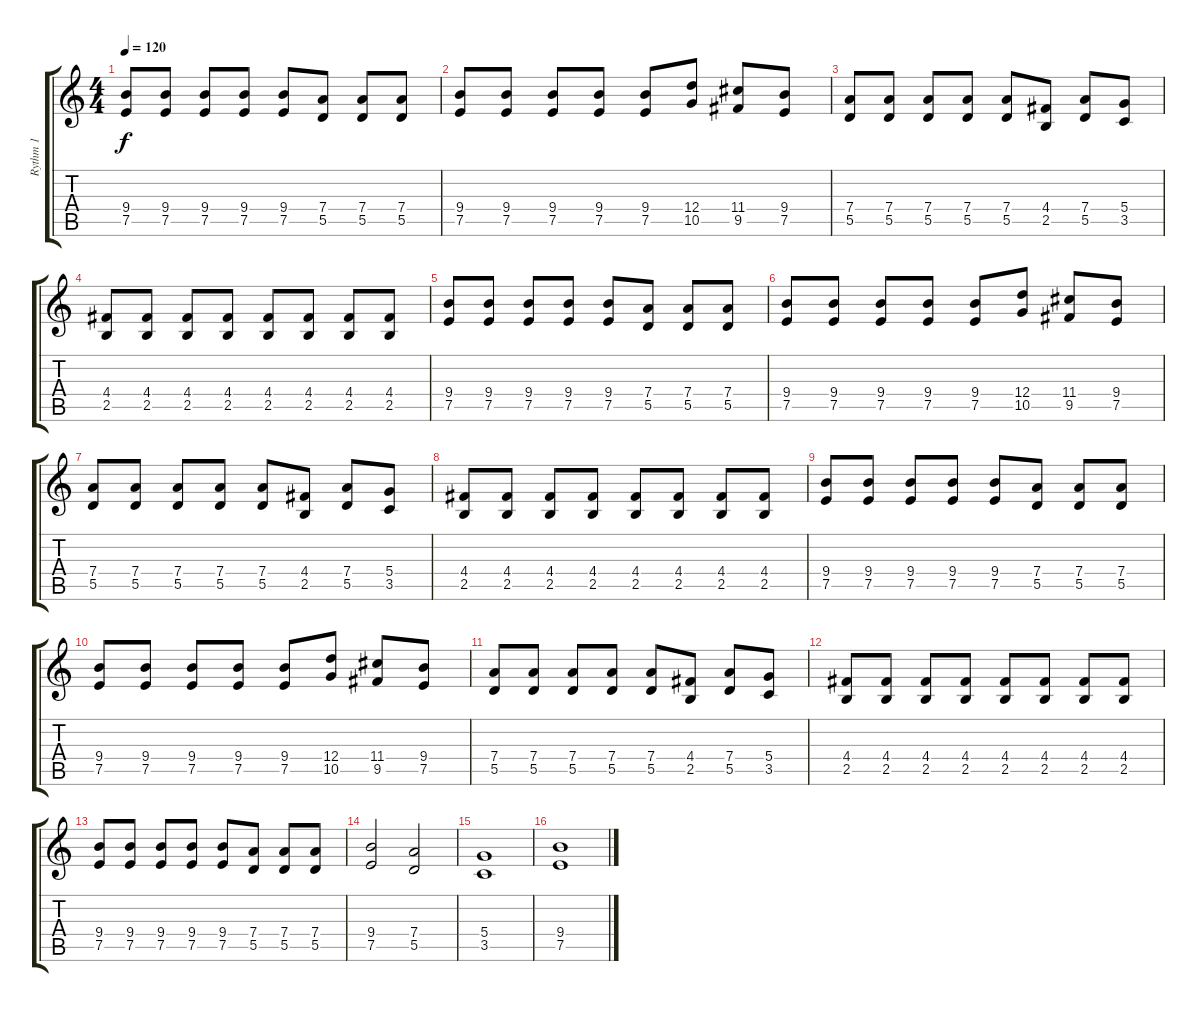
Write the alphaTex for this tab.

\track ("Rythm 1" "Rythm 1") {instrument distortionguitar}
\staff {score tabs}
\tuning (E4 B3 G3 D3 A2 E2) {hide}
\ts (4 4)
\tempo 120
\clef g2
\ks c
(9.4 7.5).8{dy f} (9.4 7.5).8 (9.4 7.5).8 (9.4 7.5).8 (9.4 7.5).8 (7.4 5.5).8 (7.4 5.5).8 (7.4 5.5).8 |
(9.4 7.5).8 (9.4 7.5).8 (9.4 7.5).8 (9.4 7.5).8 (9.4 7.5).8 (12.4 10.5).8 (11.4 9.5).8 (9.4 7.5).8 |
(7.4 5.5).8 (7.4 5.5).8 (7.4 5.5).8 (7.4 5.5).8 (7.4 5.5).8 (4.4 2.5).8 (7.4 5.5).8 (5.4 3.5).8 |
(4.4 2.5).8 (4.4 2.5).8 (4.4 2.5).8 (4.4 2.5).8 (4.4 2.5).8 (4.4 2.5).8 (4.4 2.5).8 (4.4 2.5).8 |
(9.4 7.5).8 (9.4 7.5).8 (9.4 7.5).8 (9.4 7.5).8 (9.4 7.5).8 (7.4 5.5).8 (7.4 5.5).8 (7.4 5.5).8 |
(9.4 7.5).8 (9.4 7.5).8 (9.4 7.5).8 (9.4 7.5).8 (9.4 7.5).8 (12.4 10.5).8 (11.4 9.5).8 (9.4 7.5).8 |
(7.4 5.5).8 (7.4 5.5).8 (7.4 5.5).8 (7.4 5.5).8 (7.4 5.5).8 (4.4 2.5).8 (7.4 5.5).8 (5.4 3.5).8 |
(4.4 2.5).8 (4.4 2.5).8 (4.4 2.5).8 (4.4 2.5).8 (4.4 2.5).8 (4.4 2.5).8 (4.4 2.5).8 (4.4 2.5).8 |
(9.4 7.5).8 (9.4 7.5).8 (9.4 7.5).8 (9.4 7.5).8 (9.4 7.5).8 (7.4 5.5).8 (7.4 5.5).8 (7.4 5.5).8 |
(9.4 7.5).8 (9.4 7.5).8 (9.4 7.5).8 (9.4 7.5).8 (9.4 7.5).8 (12.4 10.5).8 (11.4 9.5).8 (9.4 7.5).8 |
(7.4 5.5).8 (7.4 5.5).8 (7.4 5.5).8 (7.4 5.5).8 (7.4 5.5).8 (4.4 2.5).8 (7.4 5.5).8 (5.4 3.5).8 |
(4.4 2.5).8 (4.4 2.5).8 (4.4 2.5).8 (4.4 2.5).8 (4.4 2.5).8 (4.4 2.5).8 (4.4 2.5).8 (4.4 2.5).8 |
(9.4 7.5).8 (9.4 7.5).8 (9.4 7.5).8 (9.4 7.5).8 (9.4 7.5).8 (7.4 5.5).8 (7.4 5.5).8 (7.4 5.5).8 |
(9.4 7.5).2 (7.4 5.5).2 |
(5.4 3.5).1 |
(9.4 7.5).1
